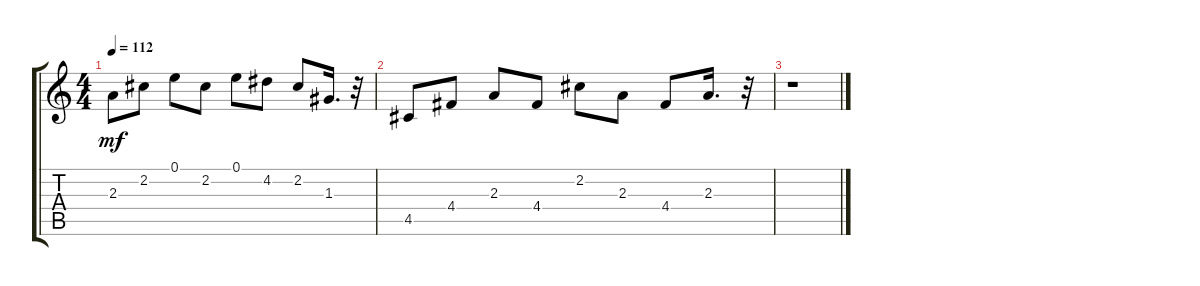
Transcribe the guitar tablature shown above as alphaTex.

\track "" {instrument acousticguitarsteel}
\staff {score tabs}
\tuning (E4 B3 G3 D3 A2 E2) {hide}
\ts (4 4)
\tempo 112
\clef g2
\ks c
2.3.8{dy mf} 2.2.8 0.1.8 2.2.8 0.1.8 4.2.8 2.2.8 1.3.16{d} r.32 |
4.5.8 4.4.8 2.3.8 4.4.8 2.2.8 2.3.8 4.4.8 2.3.16{d} r.32 |
r.1
